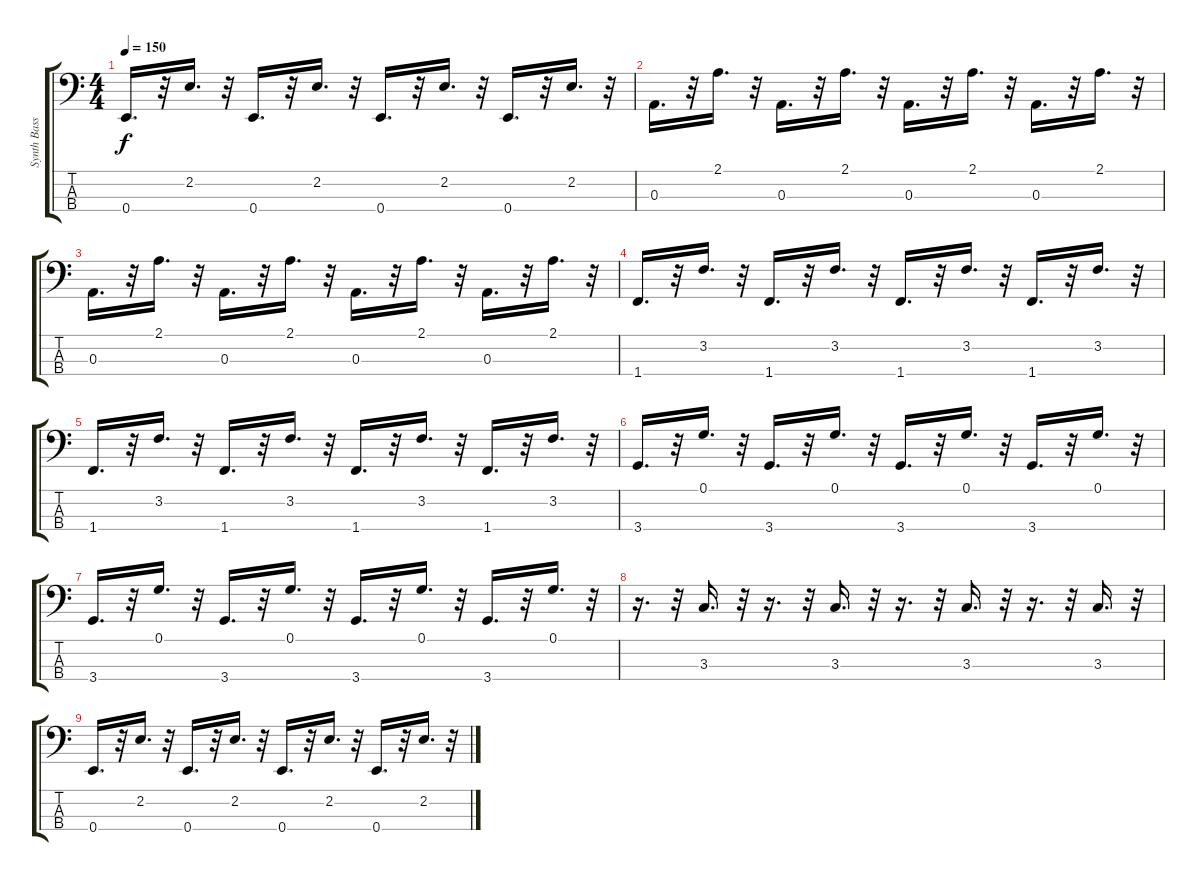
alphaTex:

\track ("Synth Bass" "Synth Bass") {instrument synthbass2}
\staff {score tabs}
\tuning (G2 D2 A1 E1) {hide}
\ts (4 4)
\tempo 150
\clef f4
\ks c
0.4.16{d dy f} r.32 2.2.16{d} r.32 0.4.16{d} r.32 2.2.16{d} r.32 0.4.16{d} r.32 2.2.16{d} r.32 0.4.16{d} r.32 2.2.16{d} r.32 |
0.3.16{d} r.32 2.1.16{d} r.32 0.3.16{d} r.32 2.1.16{d} r.32 0.3.16{d} r.32 2.1.16{d} r.32 0.3.16{d} r.32 2.1.16{d} r.32 |
0.3.16{d} r.32 2.1.16{d volume 12} r.32 0.3.16{d volume 12} r.32 2.1.16{d volume 12} r.32 0.3.16{d volume 12} r.32 2.1.16{d volume 11} r.32 0.3.16{d volume 11} r.32 2.1.16{d volume 11} r.32 |
1.4.16{d volume 11} r.32 3.2.16{d volume 10} r.32 1.4.16{d volume 10} r.32 3.2.16{d volume 10} r.32 1.4.16{d volume 10} r.32 3.2.16{d volume 10} r.32 1.4.16{d volume 9} r.32 3.2.16{d volume 9} r.32 |
1.4.16{d volume 9} r.32 3.2.16{d volume 9} r.32 1.4.16{d volume 8} r.32 3.2.16{d volume 8} r.32 1.4.16{d volume 8} r.32 3.2.16{d volume 8} r.32 1.4.16{d volume 8} r.32 3.2.16{d volume 7} r.32 |
3.4.16{d volume 7} r.32 0.1.16{d volume 7} r.32 3.4.16{d volume 7} r.32 0.1.16{d volume 6} r.32 3.4.16{d volume 6} r.32 0.1.16{d volume 6} r.32 3.4.16{d volume 6} r.32 0.1.16{d volume 6} r.32 |
3.4.16{d volume 5} r.32 0.1.16{d volume 5} r.32 3.4.16{d volume 5} r.32 0.1.16{d volume 5} r.32 3.4.16{d volume 4} r.32 0.1.16{d volume 4} r.32 3.4.16{d volume 4} r.32 0.1.16{d volume 4} r.32 |
r.16{d volume 4} r.32 3.3.16{d volume 3} r.32 r.16{d volume 3} r.32 3.3.16{d volume 3} r.32 r.16{d volume 3} r.32 3.3.16{d volume 2} r.32 r.16{d volume 2} r.32 3.3.16{d volume 2} r.32 |
0.4.16{d volume 2} r.32 2.2.16{d volume 2} r.32 0.4.16{d volume 1} r.32 2.2.16{d volume 1} r.32 0.4.16{d volume 1} r.32 2.2.16{d volume 0} r.32 0.4.16{d volume 0} r.32 2.2.16{d volume 0} r.32
